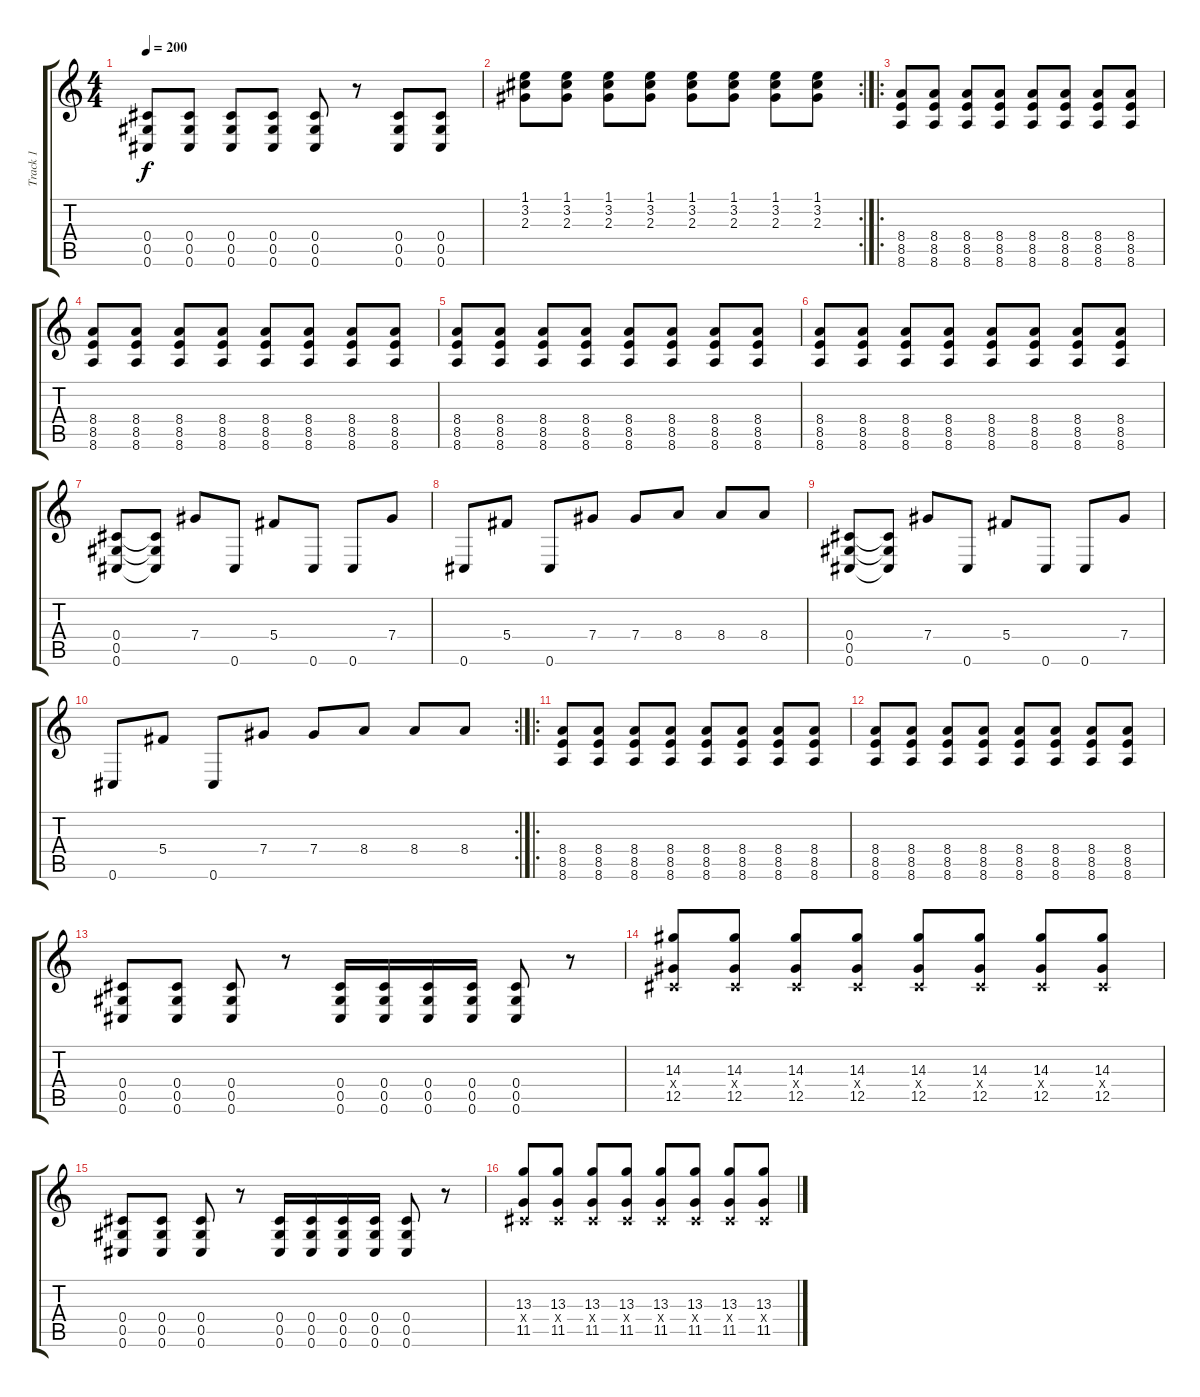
\track ("Track 1" "Track 1") {instrument distortionguitar}
\staff {score tabs}
\tuning (Eb4 Bb3 Gb3 Db3 Ab2 Db2) {hide}
\ts (4 4)
\tempo 200
\clef g2
\ks c
(0.4 0.5 0.6).8{dy f} (0.4 0.5 0.6).8 (0.4 0.5 0.6).8 (0.4 0.5 0.6).8 (0.4 0.5 0.6).8 r.8 (0.4 0.5 0.6).8 (0.4 0.5 0.6).8 |
\rc 2
(1.1 3.2 2.3).8 (1.1 3.2 2.3).8 (1.1 3.2 2.3).8 (1.1 3.2 2.3).8 (1.1 3.2 2.3).8 (1.1 3.2 2.3).8 (1.1 3.2 2.3).8 (1.1 3.2 2.3).8 |
\ro
(8.4 8.5 8.6).8 (8.4 8.5 8.6).8 (8.4 8.5 8.6).8 (8.4 8.5 8.6).8 (8.4 8.5 8.6).8 (8.4 8.5 8.6).8 (8.4 8.5 8.6).8 (8.4 8.5 8.6).8 |
(8.4 8.5 8.6).8 (8.4 8.5 8.6).8 (8.4 8.5 8.6).8 (8.4 8.5 8.6).8 (8.4 8.5 8.6).8 (8.4 8.5 8.6).8 (8.4 8.5 8.6).8 (8.4 8.5 8.6).8 |
(8.4 8.5 8.6).8 (8.4 8.5 8.6).8 (8.4 8.5 8.6).8 (8.4 8.5 8.6).8 (8.4 8.5 8.6).8 (8.4 8.5 8.6).8 (8.4 8.5 8.6).8 (8.4 8.5 8.6).8 |
(8.4 8.5 8.6).8 (8.4 8.5 8.6).8 (8.4 8.5 8.6).8 (8.4 8.5 8.6).8 (8.4 8.5 8.6).8 (8.4 8.5 8.6).8 (8.4 8.5 8.6).8 (8.4 8.5 8.6).8 |
(0.4 0.5 0.6).8 (0.4{t} 0.5{t} 0.6{t}).8 7.4.8 0.6.8 5.4.8 0.6.8 0.6.8 7.4.8 |
0.6.8 5.4.8 0.6.8 7.4.8 7.4.8 8.4.8 8.4.8 8.4.8 |
(0.4 0.5 0.6).8 (0.4{t} 0.5{t} 0.6{t}).8 7.4.8 0.6.8 5.4.8 0.6.8 0.6.8 7.4.8 |
\rc 2
0.6.8 5.4.8 0.6.8 7.4.8 7.4.8 8.4.8 8.4.8 8.4.8 |
\ro
(8.4 8.5 8.6).8 (8.4 8.5 8.6).8 (8.4 8.5 8.6).8 (8.4 8.5 8.6).8 (8.4 8.5 8.6).8 (8.4 8.5 8.6).8 (8.4 8.5 8.6).8 (8.4 8.5 8.6).8 |
(8.4 8.5 8.6).8 (8.4 8.5 8.6).8 (8.4 8.5 8.6).8 (8.4 8.5 8.6).8 (8.4 8.5 8.6).8 (8.4 8.5 8.6).8 (8.4 8.5 8.6).8 (8.4 8.5 8.6).8 |
(0.4 0.5 0.6).8 (0.4 0.5 0.6).8 (0.4 0.5 0.6).8 r.8 (0.4 0.5 0.6).16 (0.4 0.5 0.6).16 (0.4 0.5 0.6).16 (0.4 0.5 0.6).16 (0.4 0.5 0.6).8 r.8 |
(14.3 0.4{x} 12.5).8 (14.3 0.4{x} 12.5).8 (14.3 0.4{x} 12.5).8 (14.3 0.4{x} 12.5).8 (14.3 0.4{x} 12.5).8 (14.3 0.4{x} 12.5).8 (14.3 0.4{x} 12.5).8 (14.3 0.4{x} 12.5).8 |
(0.4 0.5 0.6).8 (0.4 0.5 0.6).8 (0.4 0.5 0.6).8 r.8 (0.4 0.5 0.6).16 (0.4 0.5 0.6).16 (0.4 0.5 0.6).16 (0.4 0.5 0.6).16 (0.4 0.5 0.6).8 r.8 |
(13.3 0.4{x} 11.5).8 (13.3 0.4{x} 11.5).8 (13.3 0.4{x} 11.5).8 (13.3 0.4{x} 11.5).8 (13.3 0.4{x} 11.5).8 (13.3 0.4{x} 11.5).8 (13.3 0.4{x} 11.5).8 (13.3 0.4{x} 11.5).8
